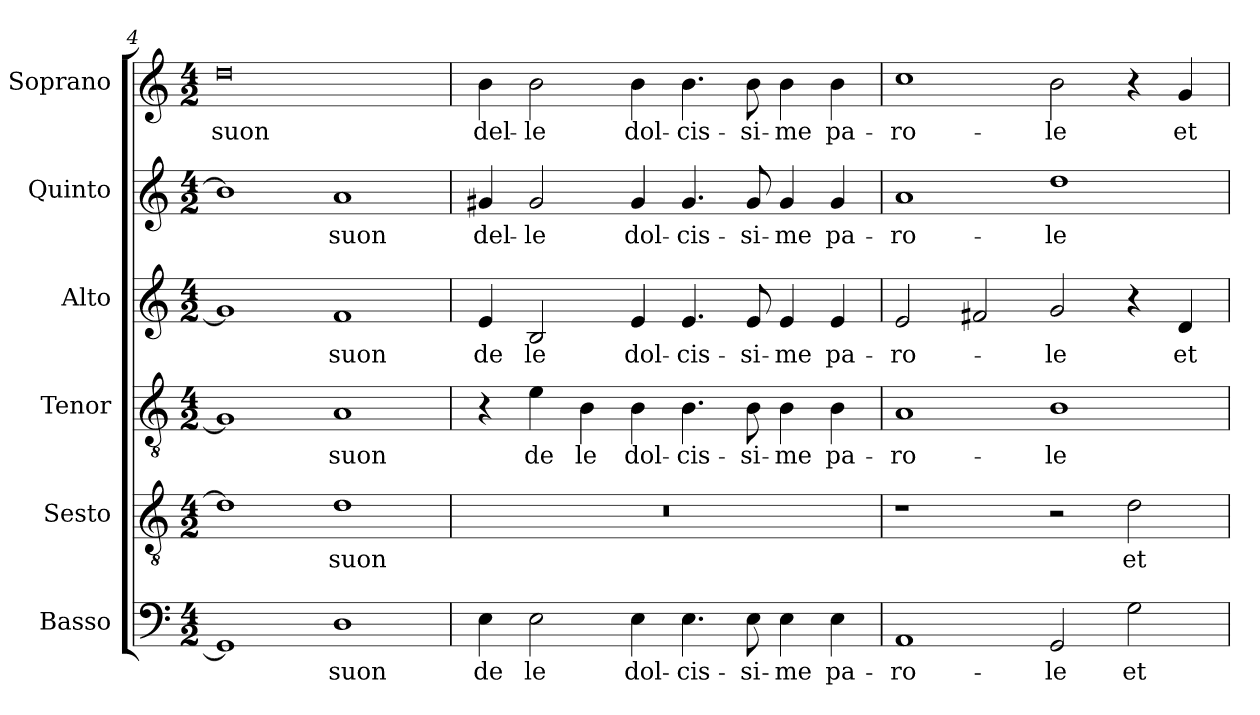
**kern	**text	**kern	**text	**kern	**text	**kern	**text	**kern	**text	**kern	**text
*part6	*part6	*part5	*part5	*part4	*part4	*part3	*part3	*part2	*part2	*part1	*part1
*staff6	*staff6	*staff5	*staff5	*staff4	*staff4	*staff3	*staff3	*staff2	*staff2	*staff1	*staff1
*I"Basso	*	*I"Sesto	*	*I"Tenor	*	*I"Alto	*	*I"Quinto	*	*I"Soprano	*
*	*	*I'T.	*	*I'T.	*	*I'A.	*	*	*	*I'Sop.	*
*clefF4	*	*clefGv2	*	*clefGv2	*	*clefG2	*	*clefG2	*	*clefG2	*
*	*	*ITrd7c12	*	*ITrd7c12	*	*	*	*	*	*	*
*k[]	*	*k[]	*	*k[]	*	*k[]	*	*k[]	*	*k[]	*
*C:	*	*C:	*	*C:	*	*C:	*	*C:	*	*C:	*
*M4/2	*	*M4/2	*	*M4/2	*	*M4/2	*	*M4/2	*	*M4/2	*
=4	=4	=4	=4	=4	=4	=4	=4	=4	=4	=4	=4
!	!	!	!	!	!	!	!	!	!	!	!LO:LY:b:color=#000000
1GGi]	.	1Di]	.	1GGi]	.	1gi]	.	1bi]	.	0ddi	suon
!	!LO:LY:b:color=#000000	!	!	!	!	!	!	!	!	!	!
!	!	!	!LO:LY:b:color=#000000	!	!	!	!	!	!	!	!
!	!	!	!	!	!LO:LY:b:color=#000000	!	!	!	!	!	!
!	!	!	!	!	!	!	!LO:LY:b:color=#000000	!	!	!	!
!	!	!	!	!	!	!	!	!	!LO:LY:b:color=#000000	!	!
1Di	suon	1Di	suon	1AAi	suon	1fi	suon	1ai	suon	.	.
=5	=5	=5	=5	=5	=5	=5	=5	=5	=5	=5	=5
!	!LO:LY:b:color=#000000	!LO:N:vis=1	!	!	!	!	!	!	!	!	!
!	!	!	!	!	!	!	!LO:LY:b:color=#000000	!	!	!	!
!	!	!	!	!	!	!	!	!	!LO:LY:b:color=#000000	!	!
!	!	!	!	!	!	!	!	!	!	!	!LO:LY:b:color=#000000
4Ei\	de	0r	.	4r	.	4ei/	de	4g#Xi/	del-	4bi\	del-
!	!LO:LY:b:color=#000000	!	!	!	!	!	!	!	!	!	!
!	!	!	!	!	!LO:LY:b:color=#000000	!	!	!	!	!	!
!	!	!	!	!	!	!	!LO:LY:b:color=#000000	!	!	!	!
!	!	!	!	!	!	!	!	!	!LO:LY:b:color=#000000	!	!
!	!	!	!	!	!	!	!	!	!	!	!LO:LY:b:color=#000000
2Ei\	le	.	.	4Ei\	de	2Bi/	le	2g#i/	-le	2bi\	-le
!	!	!	!	!	!LO:LY:b:color=#000000	!	!	!	!	!	!
.	.	.	.	4BBi\	le	.	.	.	.	.	.
!	!LO:LY:b:color=#000000	!	!	!	!	!	!	!	!	!	!
!	!	!	!	!	!LO:LY:b:color=#000000	!	!	!	!	!	!
!	!	!	!	!	!	!	!LO:LY:b:color=#000000	!	!	!	!
!	!	!	!	!	!	!	!	!	!LO:LY:b:color=#000000	!	!
!	!	!	!	!	!	!	!	!	!	!	!LO:LY:b:color=#000000
4Ei\	dol-	.	.	4BBi\	dol-	4ei/	dol-	4g#i/	dol-	4bi\	dol-
!	!LO:LY:b:color=#000000	!	!	!	!	!	!	!	!	!	!
!	!	!	!	!	!LO:LY:b:color=#000000	!	!	!	!	!	!
!	!	!	!	!	!	!	!LO:LY:b:color=#000000	!	!	!	!
!	!	!	!	!	!	!	!	!	!LO:LY:b:color=#000000	!	!
!	!	!	!	!	!	!	!	!	!	!	!LO:LY:b:color=#000000
4.Ei\	-cis-	.	.	4.BBi\	-cis-	4.ei/	-cis-	4.g#i/	-cis-	4.bi\	-cis-
!	!LO:LY:b:color=#000000	!	!	!	!	!	!	!	!	!	!
!	!	!	!	!	!LO:LY:b:color=#000000	!	!	!	!	!	!
!	!	!	!	!	!	!	!LO:LY:b:color=#000000	!	!	!	!
!	!	!	!	!	!	!	!	!	!LO:LY:b:color=#000000	!	!
!	!	!	!	!	!	!	!	!	!	!	!LO:LY:b:color=#000000
8Ei\	-si-	.	.	8BBi\	-si-	8ei/	-si-	8g#i/	-si-	8bi\	-si-
!	!LO:LY:b:color=#000000	!	!	!	!	!	!	!	!	!	!
!	!	!	!	!	!LO:LY:b:color=#000000	!	!	!	!	!	!
!	!	!	!	!	!	!	!LO:LY:b:color=#000000	!	!	!	!
!	!	!	!	!	!	!	!	!	!LO:LY:b:color=#000000	!	!
!	!	!	!	!	!	!	!	!	!	!	!LO:LY:b:color=#000000
4Ei\	-me	.	.	4BBi\	-me	4ei/	-me	4g#i/	-me	4bi\	-me
!	!LO:LY:b:color=#000000	!	!	!	!	!	!	!	!	!	!
!	!	!	!	!	!LO:LY:b:color=#000000	!	!	!	!	!	!
!	!	!	!	!	!	!	!LO:LY:b:color=#000000	!	!	!	!
!	!	!	!	!	!	!	!	!	!LO:LY:b:color=#000000	!	!
!	!	!	!	!	!	!	!	!	!	!	!LO:LY:b:color=#000000
4Ei\	pa-	.	.	4BBi\	pa-	4ei/	pa-	4g#i/	pa-	4bi\	pa-
=6	=6	=6	=6	=6	=6	=6	=6	=6	=6	=6	=6
!	!LO:LY:b:color=#000000	!	!	!	!	!	!	!	!	!	!
!	!	!	!	!	!LO:LY:b:color=#000000	!	!	!	!	!	!
!	!	!	!	!	!	!	!LO:LY:b:color=#000000	!	!	!	!
!	!	!	!	!	!	!	!	!	!LO:LY:b:color=#000000	!	!
!	!	!	!	!	!	!	!	!	!	!	!LO:LY:b:color=#000000
1AAi	-ro-	1r	.	1AAi	-ro-	2ei/	-ro-	1ai	-ro-	1cci	-ro-
.	.	.	.	.	.	2f#Xi/	.	.	.	.	.
!	!LO:LY:b:color=#000000	!	!	!	!	!	!	!	!	!	!
!	!	!	!	!	!LO:LY:b:color=#000000	!	!	!	!	!	!
!	!	!	!	!	!	!	!LO:LY:b:color=#000000	!	!	!	!
!	!	!	!	!	!	!	!	!	!LO:LY:b:color=#000000	!	!
!	!	!	!	!	!	!	!	!	!	!	!LO:LY:b:color=#000000
2GGi/	-le	2r	.	1BBi	-le	2gi/	-le	1ddi	-le	2bi\	-le
!	!LO:LY:b:color=#000000	!	!	!	!	!	!	!	!	!	!
!	!	!	!LO:LY:b:color=#000000	!	!	!	!	!	!	!	!
2Gi\	et	2Di\	et	.	.	4r	.	.	.	4r	.
!	!	!	!	!	!	!	!LO:LY:b:color=#000000	!	!	!	!
!	!	!	!	!	!	!	!	!	!	!	!LO:LY:b:color=#000000
.	.	.	.	.	.	4di/	et	.	.	4gi/	et
=	=	=	=	=	=	=	=	=	=	=	=
*-	*-	*-	*-	*-	*-	*-	*-	*-	*-	*-	*-
